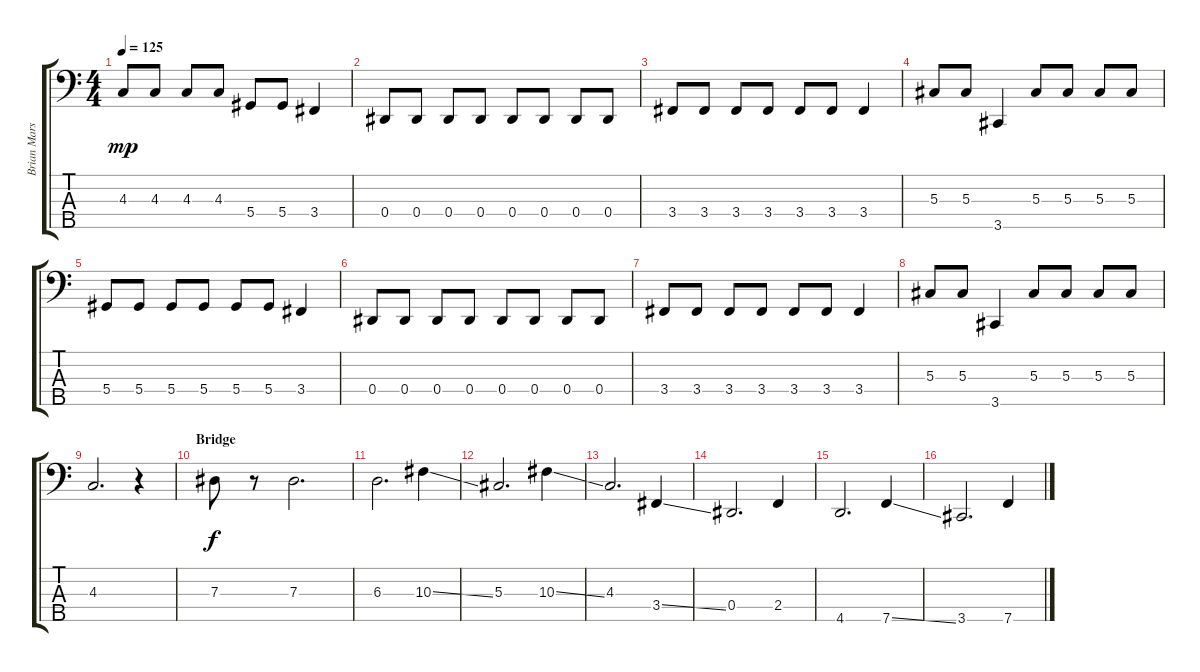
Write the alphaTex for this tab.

\track ("Brian Marshall - Bass" "Brian Mars") {instrument electricbassfinger}
\staff {score tabs}
\tuning (Gb2 Db2 Ab1 Eb1 Bb0) {hide}
\ts (4 4)
\tempo 125
\clef f4
\ks c
4.3.8{dy mp} 4.3.8 4.3.8 4.3.8 5.4.8 5.4.8 3.4.4 |
0.4.8 0.4.8 0.4.8 0.4.8 0.4.8 0.4.8 0.4.8 0.4.8 |
3.4.8 3.4.8 3.4.8 3.4.8 3.4.8 3.4.8 3.4.4 |
5.3.8 5.3.8 3.5.4 5.3.8 5.3.8 5.3.8 5.3.8 |
5.4.8 5.4.8 5.4.8 5.4.8 5.4.8 5.4.8 3.4.4 |
0.4.8 0.4.8 0.4.8 0.4.8 0.4.8 0.4.8 0.4.8 0.4.8 |
3.4.8 3.4.8 3.4.8 3.4.8 3.4.8 3.4.8 3.4.4 |
5.3.8 5.3.8 3.5.4 5.3.8 5.3.8 5.3.8 5.3.8 |
4.3.2{d} r.4 |
\section ("" "Bridge")
7.3.8{dy f} r.8 7.3.2{d} |
6.3.2{d} 10.3{ss}.4 |
5.3.2{d} 10.3{ss}.4 |
4.3.2{d} 3.4{ss}.4 |
0.4.2{d} 2.4.4 |
4.5.2{d} 7.5{ss}.4 |
3.5.2{d} 7.5{ss}.4
